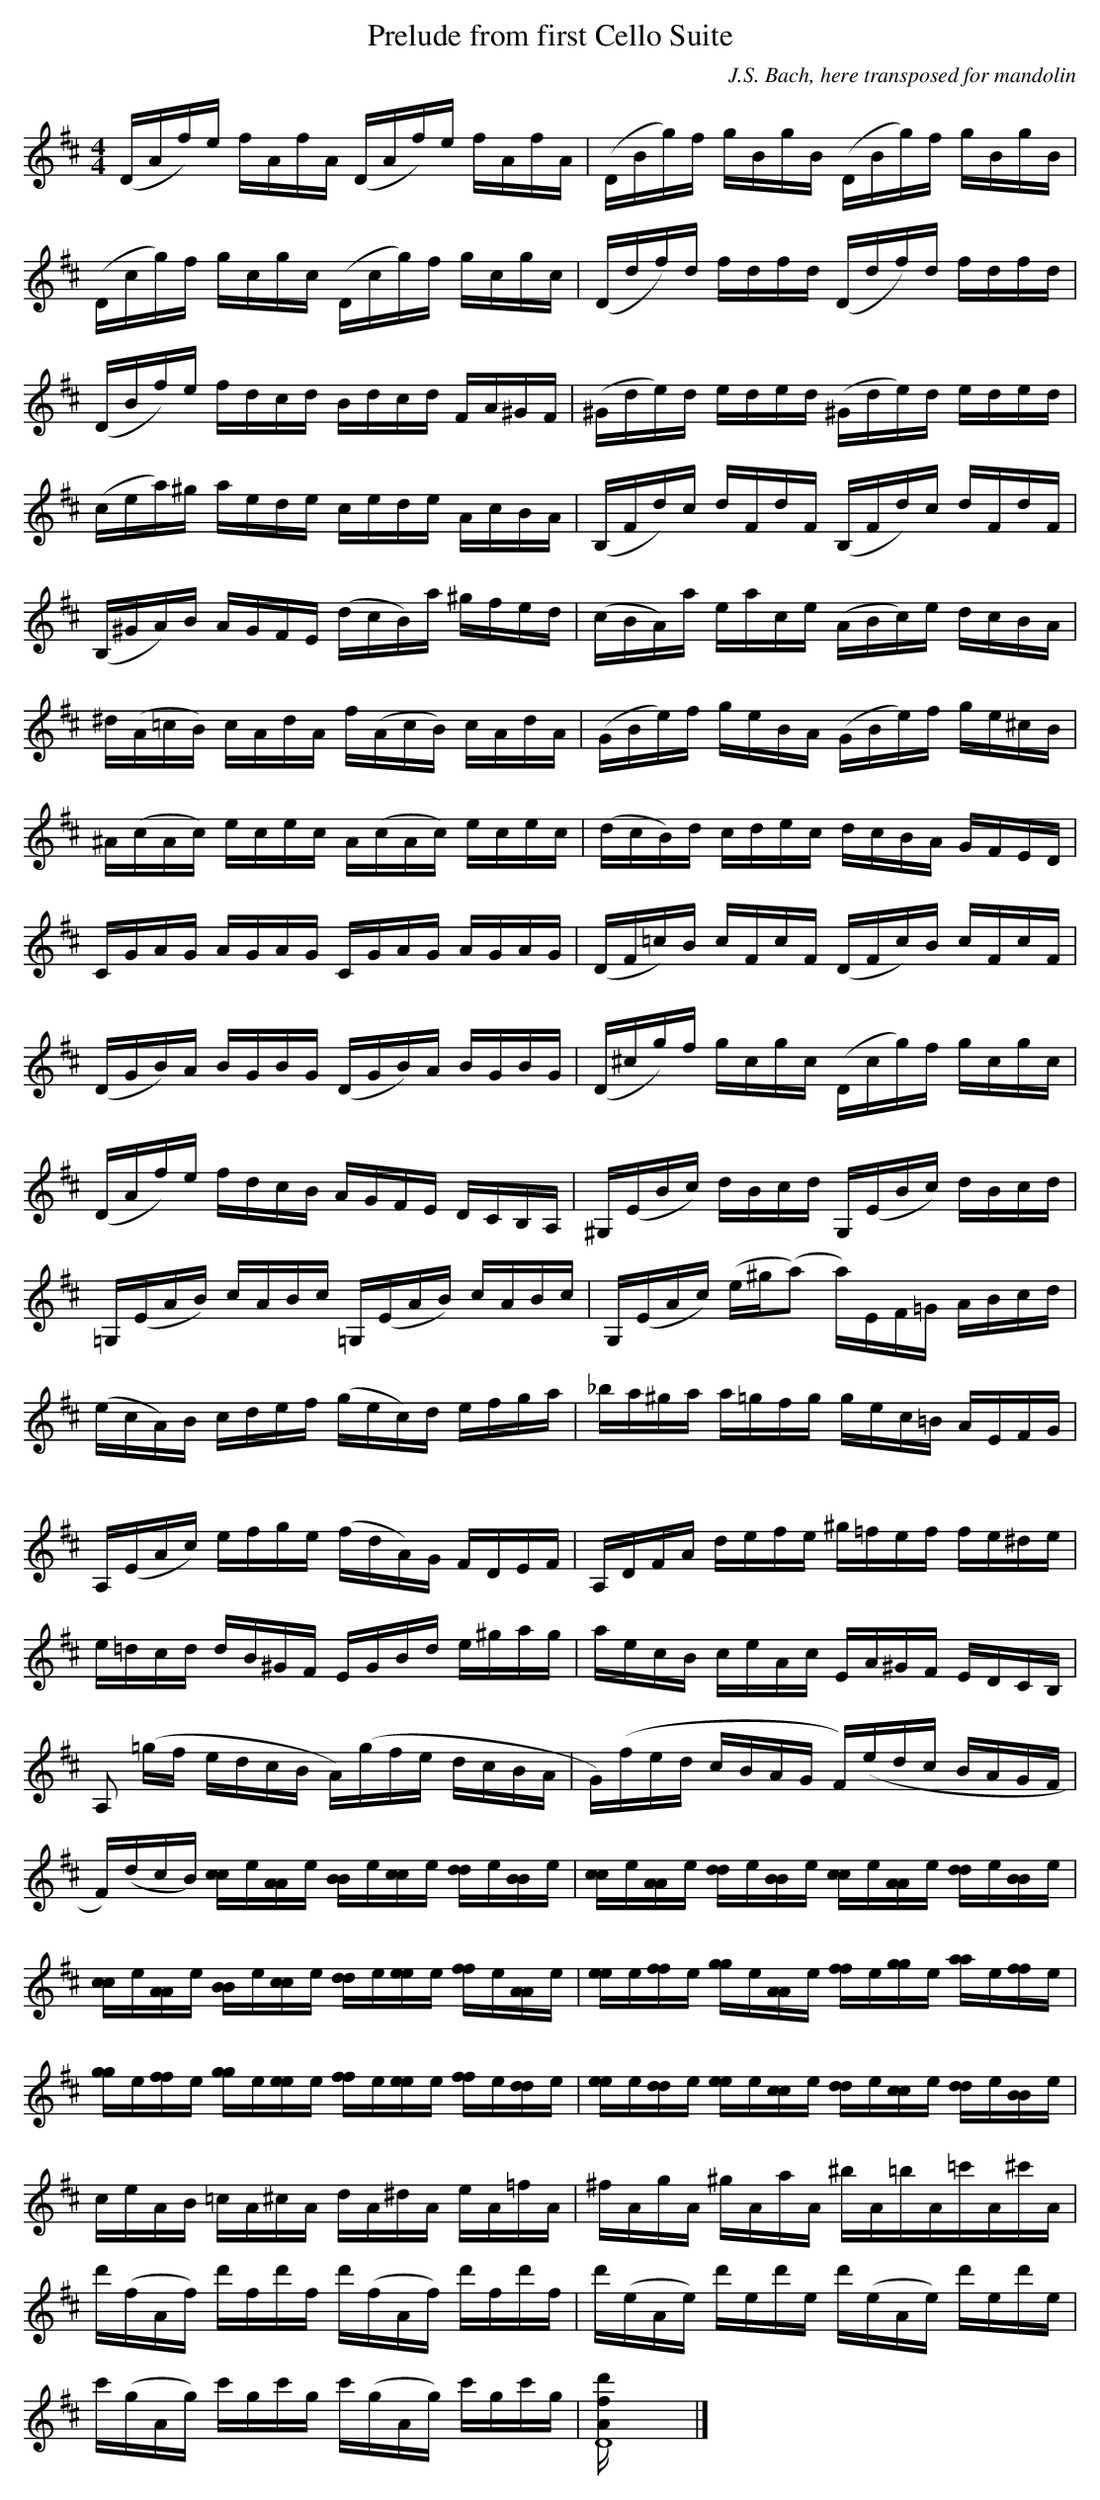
X:1
T: Prelude from first Cello Suite
C: J.S. Bach, here transposed for mandolin
M: 4/4
L: 1/16
K:D
(DAf)e fAfA (DAf)e fAfA | (DBg)f gBgB (DBg)f gBgB |
(Dcg)f gcgc (Dcg)f gcgc | (Ddf)d fdfd (Ddf)d fdfd |
(DBf)e fdcd Bdcd FA^GF  | (^Gde)d eded (^Gde)d eded |
(cea)^g aede cede AcBA  | (B,Fd)c dFdF (B,Fd)c dFdF |
(B,^GA)B AGFE (dcB)a ^gfed | (cBA)a eace (ABc)e dcBA |
^d(A=cB) cAdA f(AcB) cAdA  | (GBe)f geBA (GBe)f ge^cB |
^A(cAc) ecec A(cAc) ecec   | (dcB)d cdec dcBA GFED |
CGAG AGAG CGAG AGAG | (DF=c)B cFcF (DFc)B cFcF |
(DGB)A BGBG (DGB)A BGBG | (D^cg)f gcgc (Dcg)f gcgc |
(DAf)e fdcB AGFE DCB,A, | ^G,(EBc) dBcd G,(EBc) dBcd |
=G,(EAB) cABc =G,(EAB) cABc | G,(EAc) (e^g(a2) a)EF=G ABcd |
(ecA)B cdef (gec)d efga | _ba^ga a=gfg gec=B AEFG |
A,(EAc) efge (fdA)G FDEF | A,DFA defe ^g=fef fe^de |
e=dcd dB^GF EGBd e^gag | aecB ceAc EA^GF EDCB, |
A,2 (=gf edcB A)(gfe dcBA | G)(fed cBAG F)(edc BAGF |
F)(dcB) [cc]e[AA]e [BB]e[cc]e [dd]e[BB]e | [cc]e[AA]e [dd]e[BB]e [cc]e[AA]e [dd]e[BB]e |
[cc]e[AA]e [BB]e[cc]e [dd]e[ee]e [ff]e[AA]e | [ee]e[ff]e [gg]e[AA]e [ff]e[gg]e [aa]e[ff]e |
[gg]e[ff]e [gg]e[ee]e [ff]e[ee]e [ff]e[dd]e | [ee]e[dd]e [ee]e[cc]e [dd]e[cc]e [dd]e[BB]e |
ceAB =cA^cA dA^dA eA=fA | ^fAgA ^gAaA ^bA=bA=c'A^c'A |
d'(fAf) d'fd'f d'(fAf) d'fd'f | d'(eAe) d'ed'e d'(eAe) d'ed'e |
c'(gAg) c'gc'g c'(gAg) c'gc'g | [D16Afd'] |]
